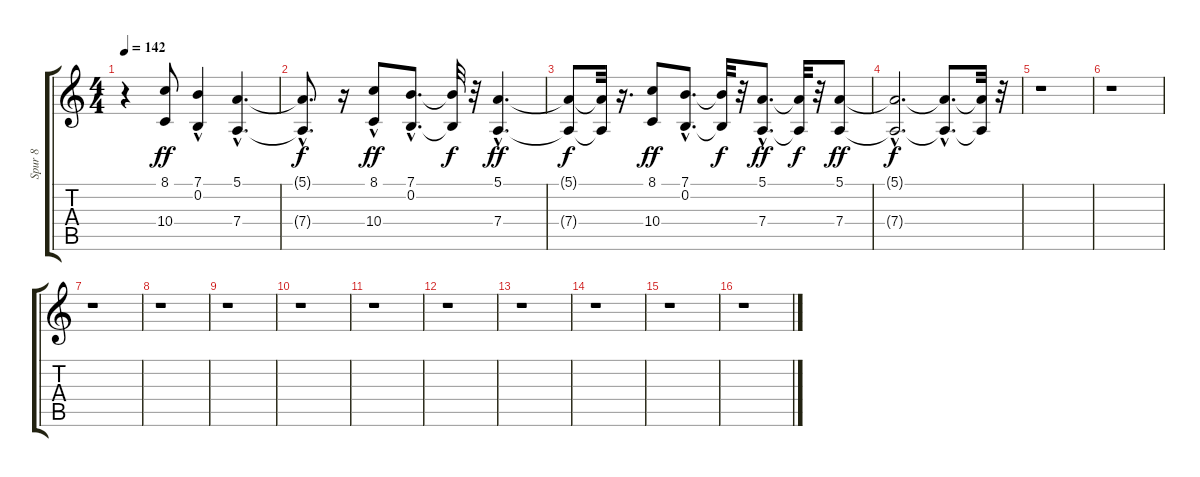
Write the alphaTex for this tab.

\track ("Spur 8" "Spur 8") {instrument acousticgrandpiano}
\staff {score tabs}
\tuning (E4 B3 G3 D3 A2 E2) {hide}
\ts (4 4)
\tempo 142
\clef g2
\ks c
r.4{dy f} (8.1 10.4).8{dy ff} (7.1 0.2{hac}).4 (5.1{hac} 7.4{hac}).4{d} |
(5.1{hac t} 7.4{hac t}).8{d dy f} r.16 (8.1{hac} 10.4).8{dy ff} (7.1{hac} 0.2{hac}).8{d} (7.1{t} 0.2{t}).32{dy f} r.32 (5.1{hac} 7.4{hac}).4{d dy ff} |
(5.1{t} 7.4{t}).8{dy f} (5.1{t} 7.4{t}).32 r.16{d} (8.1 10.4).8{dy ff} (7.1{hac} 0.2{hac}).8{d} (7.1{t} 0.2{t}).32{dy f} r.32 (5.1{hac} 7.4{hac}).8{d dy ff} (5.1{t} 7.4{t}).32{dy f} r.32 (5.1 7.4).8{dy ff} |
(5.1{hac t} 7.4{hac t}).2{d dy f} (5.1{hac t} 7.4{hac t}).8{d} (5.1{t} 7.4{t}).32 r.32 |
r.1 |
r.1 |
r.1 |
r.1 |
r.1 |
r.1 |
r.1 |
r.1 |
r.1 |
r.1 |
r.1 |
r.1
